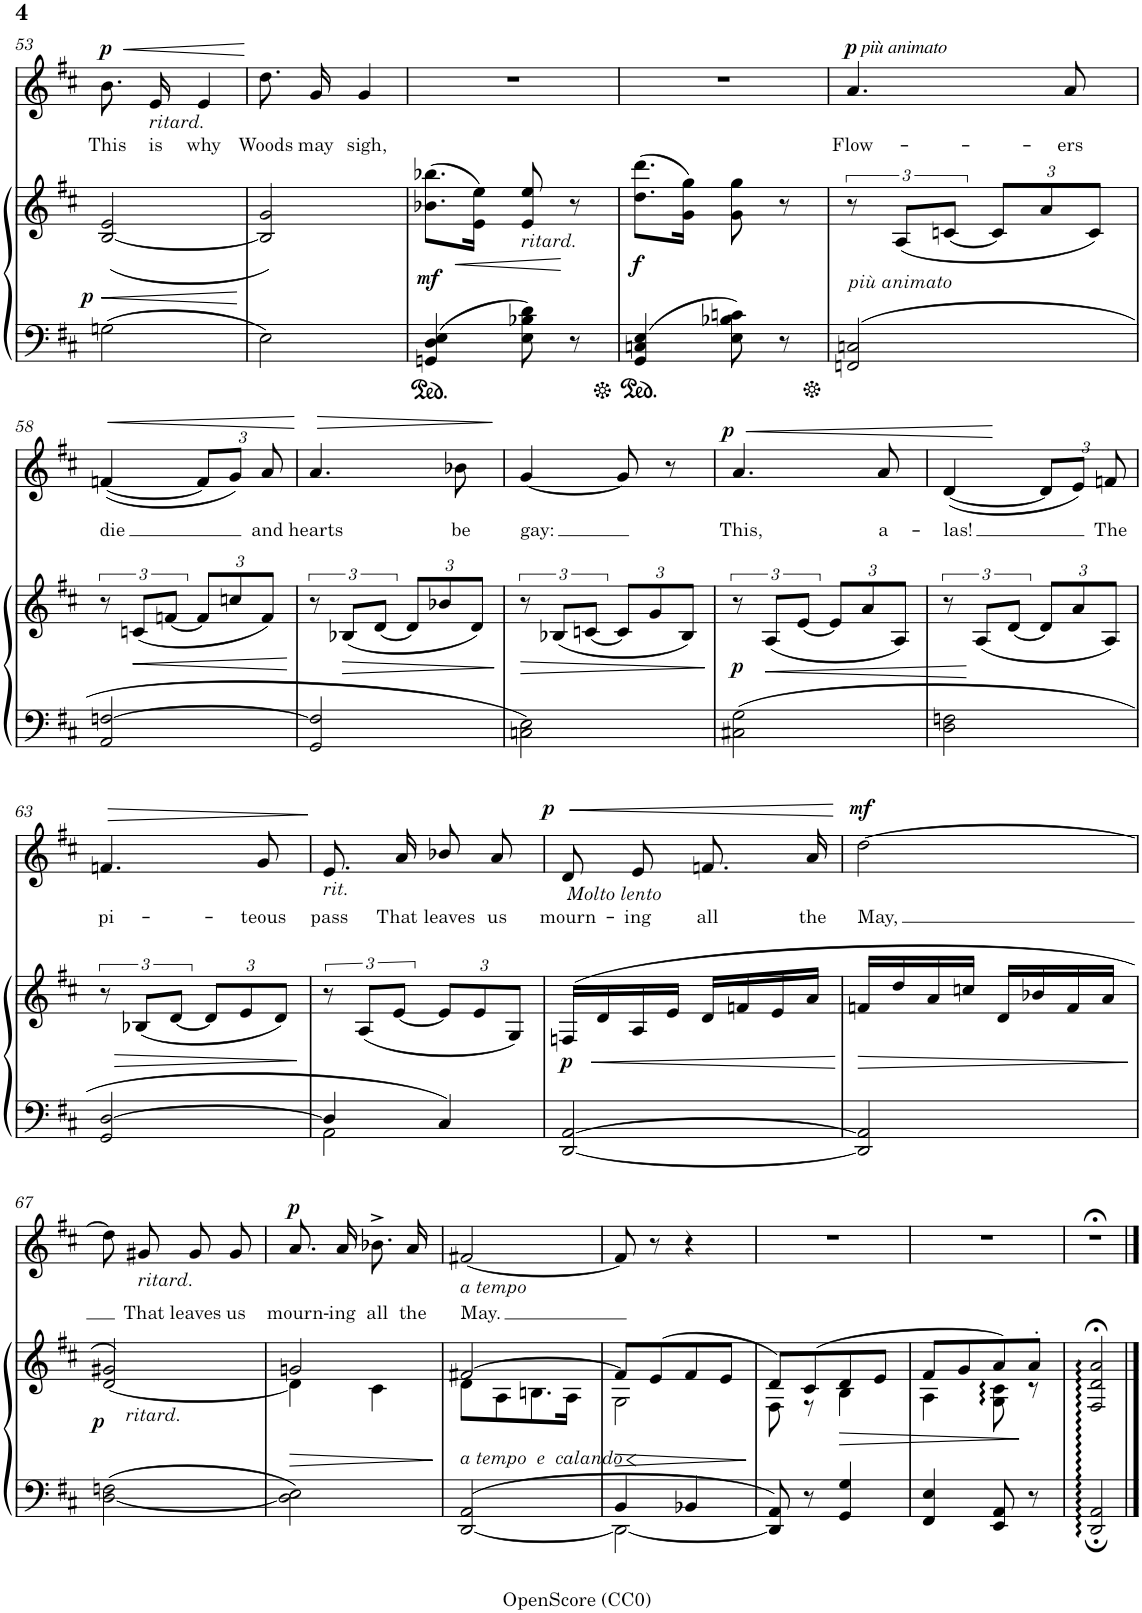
**kern	**kern	**dynam	**kern	**text	**dynam
*part2	*part2	*part2	*part1	*part1	*part1
*staff3	*staff2	*staff2/3	*staff1	*staff1	*staff1
*I"Piano	*	*	*I"Voice	*	*
*I'Pno	*	*	*	*	*
!!LO:PB:g=z
*clefF4	*clefG2	*	*clefG2	*	*
*k[f#c#]	*k[f#c#]	*	*k[f#c#]	*	*
*M2/4	*M2/4	*	*M2/4	*	*
=53	=53	=53	=53	=53	=53
!	!	!LO:HP:b	!	!LO:LY:b	!LO:HP:b
!	!	!LO:DY:n=1:b	!	!	!LO:DY:n=1:a
2Gn\	([2B/ 2e/	< p	8.b\	This	< p
!	!	!	!LO:TX:b:i:t=ritard.	!	!
!	!	!	!	!LO:LY:b	!
.	.	.	16e/	is	.
!	!	!	!	!LO:LY:b	!
.	.	.	4e/	why	.
.	.	[	.	.	[
=54	=54	=54	=54	=54	=54
!	!	!	!	!LO:LY:b	!
2E\	2B/] 2g/)	.	8.dd\	Woods	.
!	!	!	!	!LO:LY:b	!
.	.	.	16g/	may	.
!	!	!	!	!LO:LY:b	!
.	.	.	4g/	sigh,	.
=55	=55	=55	=55	=55	=55
!	!	!LO:DY:b	!	!	!
4GGn/ 4D/ 4E/	(8.b-X\ 8.bb-X\L	mf	2r	.	.
!	!	!LO:HP:b	!	!	!
.	16e\ 16ee\Jk)	<	.	.	.
!	!LO:TX:b:i:t=ritard.	!	!	!	!
8E\ 8B-X\ 8d\	8e/ 8ee/	.	.	.	.
8r	8r;<	[	.	.	.
=56	=56	=56	=56	=56	=56
!	!	!LO:DY:b	!	!	!
4GG/ 4Cn/ 4E/	(8.dd\ 8.ddd\L	f	2r	.	.
.	16g\ 16gg\Jk)	.	.	.	.
8E\ 8B-X\ 8cn\	8g\ 8gg\	.	.	.	.
8r	8r;<	.	.	.	.
=57	=57	=57	=57	=57	=57
!	!LO:TX:b:i:t=più animato	!	!	!	!
!	!	!	!	!LO:LY:b	!LO:DY:a
!	!	!	!	!	!LO:DY:n=1:a
2FFn/ 2Cn/	12r	.	4.a/	Flow-	p other-dynamics
.	(12A/L	.	.	.	.
.	[12cn/J	.	.	.	.
*	*Xbrackettup	*	*	*	*
.	12c/L]	.	.	.	.
.	12a/	.	.	.	.
!	!	!	!	!LO:LY:b	!
.	.	.	8a/	-ers	.
.	12c/J)	.	.	.	.
!!LO:LB:g=z
=58	=58	=58	=58	=58	=58
*	*brackettup	*	*	*	*
!	!	!	!	!LO:LY:b	!LO:HP:b
2AA/ [2Fn/	12r	.	([4fn/	die	<
!	!	!LO:HP:b	!	!	!
.	(12cn/L	<	.	.	.
.	[12fn/J	.	.	.	.
*	*Xbrackettup	*	*Xbrackettup	*	*
.	12f/L]	.	12f/L]	.	.
.	12ccn/	.	12g/J)	.	.
!	!	!	!	!LO:LY:b	!
.	12f/J)	.	12a/	and	.
.	.	[	.	.	[
=59	=59	=59	=59	=59	=59
*	*brackettup	*	*	*	*
!	!	!	!	!LO:LY:b	!LO:HP:b
2GG/ 2F/]	12r	.	4.a/	hearts	>
!	!	!LO:HP:b	!	!	!
.	(12B-X/L	>	.	.	.
.	[12d/J	.	.	.	.
*	*Xbrackettup	*	*	*	*
.	12d/L]	.	.	.	.
.	12b-X/	.	.	.	.
!	!	!	!	!LO:LY:b	!
.	.	.	8b-X\	be	.
.	12d/J)	.	.	.	.
.	.	]	.	.	]
=60	=60	=60	=60	=60	=60
*	*brackettup	*	*	*	*
!	!	!LO:HP:b	!	!LO:LY:b	!
2Cn\ 2E\	12r	>	[4g/	gay:	.
.	(12B-X/L	.	.	.	.
.	[12cn/J	.	.	.	.
*	*Xbrackettup	*	*	*	*
.	12c/L]	.	8g/]	.	.
.	12g/	.	.	.	.
.	.	.	8r	.	.
.	12B-/J)	.	.	.	.
.	.	]	.	.	.
=61	=61	=61	=61	=61	=61
*	*brackettup	*	*	*	*
!	!	!LO:DY:b	!	!LO:LY:b	!LO:HP:b
!	!	!	!	!	!LO:DY:n=1:a
2C#X\ 2G\	12r	p	4.a/	This,	< p
!	!	!LO:HP:b	!	!	!
.	(12A/L	<	.	.	.
.	[12e/J	.	.	.	.
*	*Xbrackettup	*	*	*	*
.	12e/L]	.	.	.	.
.	12a/	.	.	.	.
!	!	!	!	!LO:LY:b	!
.	.	.	8a/	a-	.
.	12A/J)	.	.	.	.
=62	=62	=62	=62	=62	=62
*	*brackettup	*	*	*	*
!	!	!	!	!LO:LY:b	!
2D\ 2Fn\	12r	.	([4d/	-las!	.
.	(12A/L	[	.	.	.
.	[12d/J	.	.	.	.
*	*Xbrackettup	*	*	*	*
.	12d/L]	.	12d/L]	.	[
.	12a/	.	12e/J)	.	.
!	!	!	!	!LO:LY:b	!
.	12A/J)	.	12fn/	The	.
!!LO:LB:g=z
=63	=63	=63	=63	=63	=63
*	*brackettup	*	*	*	*
!	!	!LO:HP:b	!	!LO:LY:b	!LO:HP:b
2GG/ [2D/	12r	>	4.fn/	pi-	>
.	(12B-X/L	.	.	.	.
.	[12d/J	.	.	.	.
*	*Xbrackettup	*	*	*	*
.	12d/L]	.	.	.	.
.	12e/	.	.	.	.
!	!	!	!	!LO:LY:b	!
.	.	.	8g/	-teous	.
.	12d/J)	.	.	.	.
.	.	]	.	.	]
=64	=64	=64	=64	=64	=64
*^	*	*	*	*	*
*	*	*brackettup	*	*	*	*
!	!	!	!	!LO:TX:b:i:t=rit.	!	!
!	!	!	!	!	!LO:LY:b	!
4D/]	2AA\	12r	.	8.e/	pass	.
.	.	(12A/L	.	.	.	.
.	.	[12e/J	.	.	.	.
!	!	!	!	!	!LO:LY:b	!
.	.	.	.	16a/	That	.
*	*	*Xbrackettup	*	*	*	*
!	!	!	!	!	!LO:LY:b	!
4C#/	.	12e/L]	.	8b-X/	leaves	.
.	.	12e/	.	.	.	.
!	!	!	!	!	!LO:LY:b	!
.	.	.	.	8a/	us	.
.	.	12G/J)	.	.	.	.
*v	*v	*	*	*	*	*
=65	=65	=65	=65	=65	=65
!	!	!	!LO:TX:b:i:t=Molto lento	!	!
!	!	!LO:HP:b	!	!LO:LY:b	!LO:HP:b
!	!	!LO:DY:n=1:b	!	!	!LO:DY:n=1:a
[2DD/ [2AA/	(>16Fn/LL	< p	8d/	mourn-	< p
.	16d/	.	.	.	.
!	!	!	!	!LO:LY:b	!
.	16A/	.	8e/	-ing	.
.	16e/JJ	.	.	.	.
!	!	!	!	!LO:LY:b	!
.	16d/LL	.	8.fn/	all	.
.	16fn/	.	.	.	.
.	16e/	.	.	.	.
!	!	!	!	!LO:LY:b	!
.	16a/JJ	.	16a/	the	.
.	.	[	.	.	[
=66	=66	=66	=66	=66	=66
!	!	!LO:HP:b	!	!LO:LY:b	!LO:DY:a
2DD/] 2AA/]	16fn/LL	>	[2dd\	May,	mf
.	16dd/	.	.	.	.
.	16a/	.	.	.	.
.	16ccn/JJ	.	.	.	.
.	16d/LL	.	.	.	.
.	16b-X/	.	.	.	.
.	16f/	.	.	.	.
.	16a/JJ	.	.	.	.
.	.	]	.	.	.
!!LO:LB:g=z
=67	=67	=67	=67	=67	=67
*	*^	*	*	*	*
!	!LO:TX:b:i:t=ritard.	!	!	!	!	!
!	!	!	!LO:DY:b	!	!	!
[2D\ 2Fn\	2g#X/)	[<2d/	p	8dd\]	.	.
!	!	!	!	!LO:TX:b:i:t=ritard.	!	!
!	!	!	!	!	!LO:LY:b	!
.	.	.	.	8g#X/	That	.
!	!	!	!	!	!LO:LY:b	!
.	.	.	.	8g#/	leaves	.
!	!	!	!	!	!LO:LY:b	!
.	.	.	.	8g#/	us	.
=68	=68	=68	=68	=68	=68	=68
!	!	!	!LO:HP:b	!	!LO:LY:b	!LO:DY:a
2D\] 2E\	2gn/	4d\]	>	8.a/	mourn-	p
!	!	!	!	!	!LO:LY:b	!
.	.	.	.	16a/	-ing	.
!	!	!	!	!	!LO:LY:b	!
.	.	4c#\	.	8.b-X^\	all	.
!	!	!	!	!	!LO:LY:b	!
.	.	.	.	16a/	the	.
*	*v	*v	*	*	*	*
.	.	]	.	.	.
=69	=69	=69	=69	=69	=69
!	!	!	!LO:TX:b:i:t=a tempo	!	!
!	!LO:TX:b:i:t=a tempo  e  calando	!	!	!	!
!	!	!LO:HP:b	!	!LO:LY:b	!
*	*^	*	*	*	*
[<2DD/ 2AA/	[2f#X/	8d\L	<	[2f#X/	May.	.
.	.	8A\	.	.	.	.
.	.	8.Bn\	.	.	.	.
.	.	16A\Jk	.	.	.	.
*	*v	*v	*	*	*	*
.	.	[	.	.	.
=70	=70	=70	=70	=70	=70
*^	*	*	*	*	*
!	!	!	!LO:HP:b	!	!	!
*	*	*^	*	*	*	*
4BB/	2DD\_	8f#/L]	2G\	>	8f#/]	.	.
.	.	(8e/	.	.	8r	.	.
4BB-X/	.	8f#/	.	.	4r	.	.
.	.	8e/J	.	.	.	.	.
*v	*v	*	*	*	*	*	*
*	*v	*v	*	*	*	*
.	.	]	.	.	.
=71	=71	=71	=71	=71	=71
*	*^	*	*	*	*
8DD/] 8AA/	8d/L)	8F#\	.	2r	.	.
8r	(8c#/	8r	.	.	.	.
!	!	!	!LO:HP:b	!	!	!
4GG/ 4G/	8d/	4B\	>	.	.	.
.	8e/J	.	.	.	.	.
=72	=72	=72	=72	=72	=72	=72
4FF#/ 4E/	8f#/L	4A\	.	2r	.	.
.	8g/	.	.	.	.	.
8EE/ 8AA/	8a/)	8G\ 8c#\	.	.	.	.
8r	8a;<'/J	8r	]	.	.	.
*	*v	*v	*	*	*	*
=73	=73	=73	=73	=73	=73
2DD/; 2AA/;	2F#/;< 2d/;< 2a/;<	.	2r;<	.	.
==	==	==	==	==	==
*-	*-	*-	*-	*-	*-
